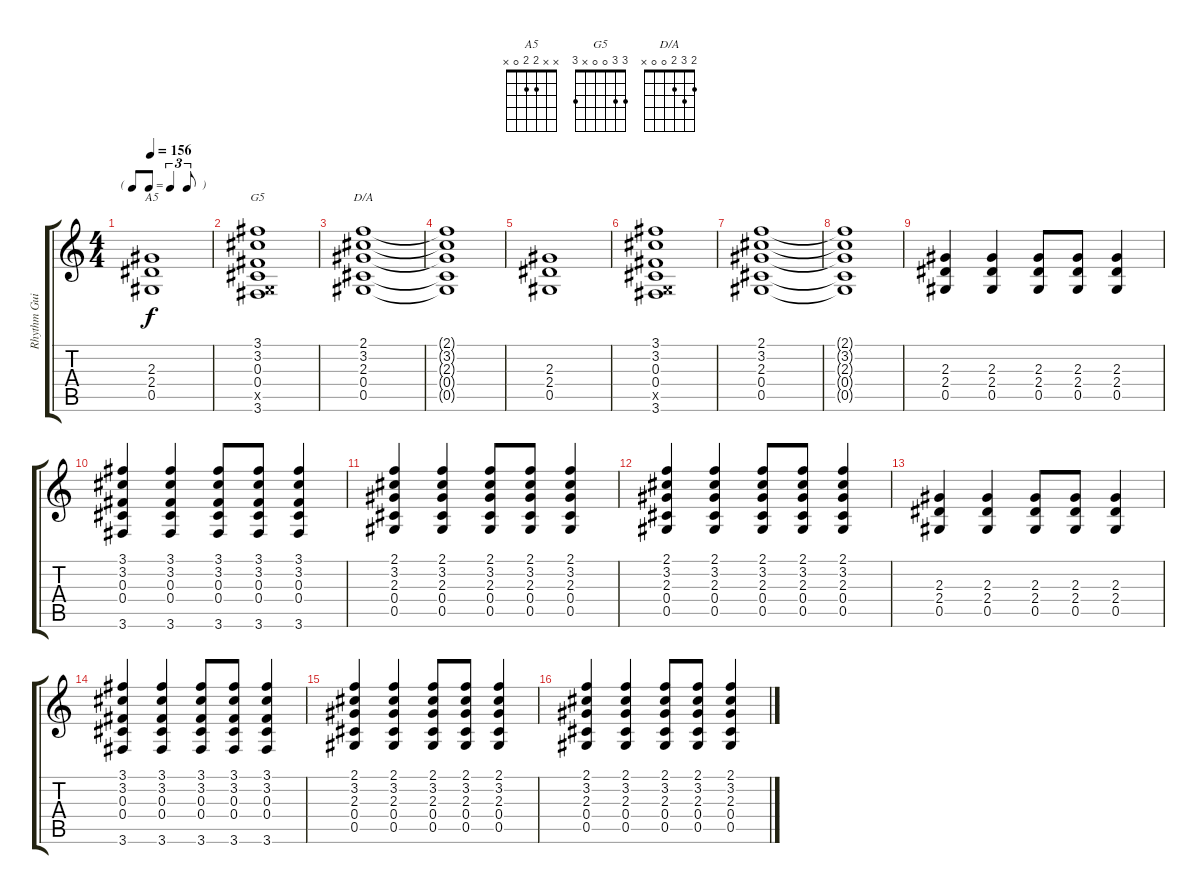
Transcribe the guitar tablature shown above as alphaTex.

\track ("Rhythm Guitar 2" "Rhythm Gui") {instrument overdrivenguitar}
\staff {score tabs}
\tuning (Eb4 Bb3 Gb3 Db3 Ab2 Eb2) {hide}
\chord ("A5" x x 2 2 0 x)
\chord ("G5" 3 3 0 0 x 3)
\chord ("D/A" 2 3 2 0 0 x)
\ts (4 4)
\tf triplet8th
\tempo 156
\clef g2
\ks c
(2.3 2.4 0.5).1{ch "A5" dy f} |
(3.1 3.2 0.3 0.4 -1.5{x} 3.6).1{ch "G5"} |
(2.1 3.2 2.3 0.4 0.5).1{ch "D/A"} |
(2.1{t} 3.2{t} 2.3{t} 0.4{t} 0.5{t}).1 |
(2.3 2.4 0.5).1 |
(3.1 3.2 0.3 0.4 -1.5{x} 3.6).1 |
(2.1 3.2 2.3 0.4 0.5).1 |
(2.1{t} 3.2{t} 2.3{t} 0.4{t} 0.5{t}).1 |
(2.3 2.4 0.5).4 (2.3 2.4 0.5).4 (2.3 2.4 0.5).8 (2.3 2.4 0.5).8 (2.3 2.4 0.5).4 |
(3.1 3.2 0.3 0.4 3.6).4 (3.1 3.2 0.3 0.4 3.6).4 (3.1 3.2 0.3 0.4 3.6).8 (3.1 3.2 0.3 0.4 3.6).8 (3.1 3.2 0.3 0.4 3.6).4 |
(2.1 3.2 2.3 0.4 0.5).4 (2.1 3.2 2.3 0.4 0.5).4 (2.1 3.2 2.3 0.4 0.5).8 (2.1 3.2 2.3 0.4 0.5).8 (2.1 3.2 2.3 0.4 0.5).4 |
(2.1 3.2 2.3 0.4 0.5).4 (2.1 3.2 2.3 0.4 0.5).4 (2.1 3.2 2.3 0.4 0.5).8 (2.1 3.2 2.3 0.4 0.5).8 (2.1 3.2 2.3 0.4 0.5).4 |
(2.3 2.4 0.5).4 (2.3 2.4 0.5).4 (2.3 2.4 0.5).8 (2.3 2.4 0.5).8 (2.3 2.4 0.5).4 |
(3.1 3.2 0.3 0.4 3.6).4 (3.1 3.2 0.3 0.4 3.6).4 (3.1 3.2 0.3 0.4 3.6).8 (3.1 3.2 0.3 0.4 3.6).8 (3.1 3.2 0.3 0.4 3.6).4 |
(2.1 3.2 2.3 0.4 0.5).4 (2.1 3.2 2.3 0.4 0.5).4 (2.1 3.2 2.3 0.4 0.5).8 (2.1 3.2 2.3 0.4 0.5).8 (2.1 3.2 2.3 0.4 0.5).4 |
(2.1 3.2 2.3 0.4 0.5).4 (2.1 3.2 2.3 0.4 0.5).4 (2.1 3.2 2.3 0.4 0.5).8 (2.1 3.2 2.3 0.4 0.5).8 (2.1 3.2 2.3 0.4 0.5).4
